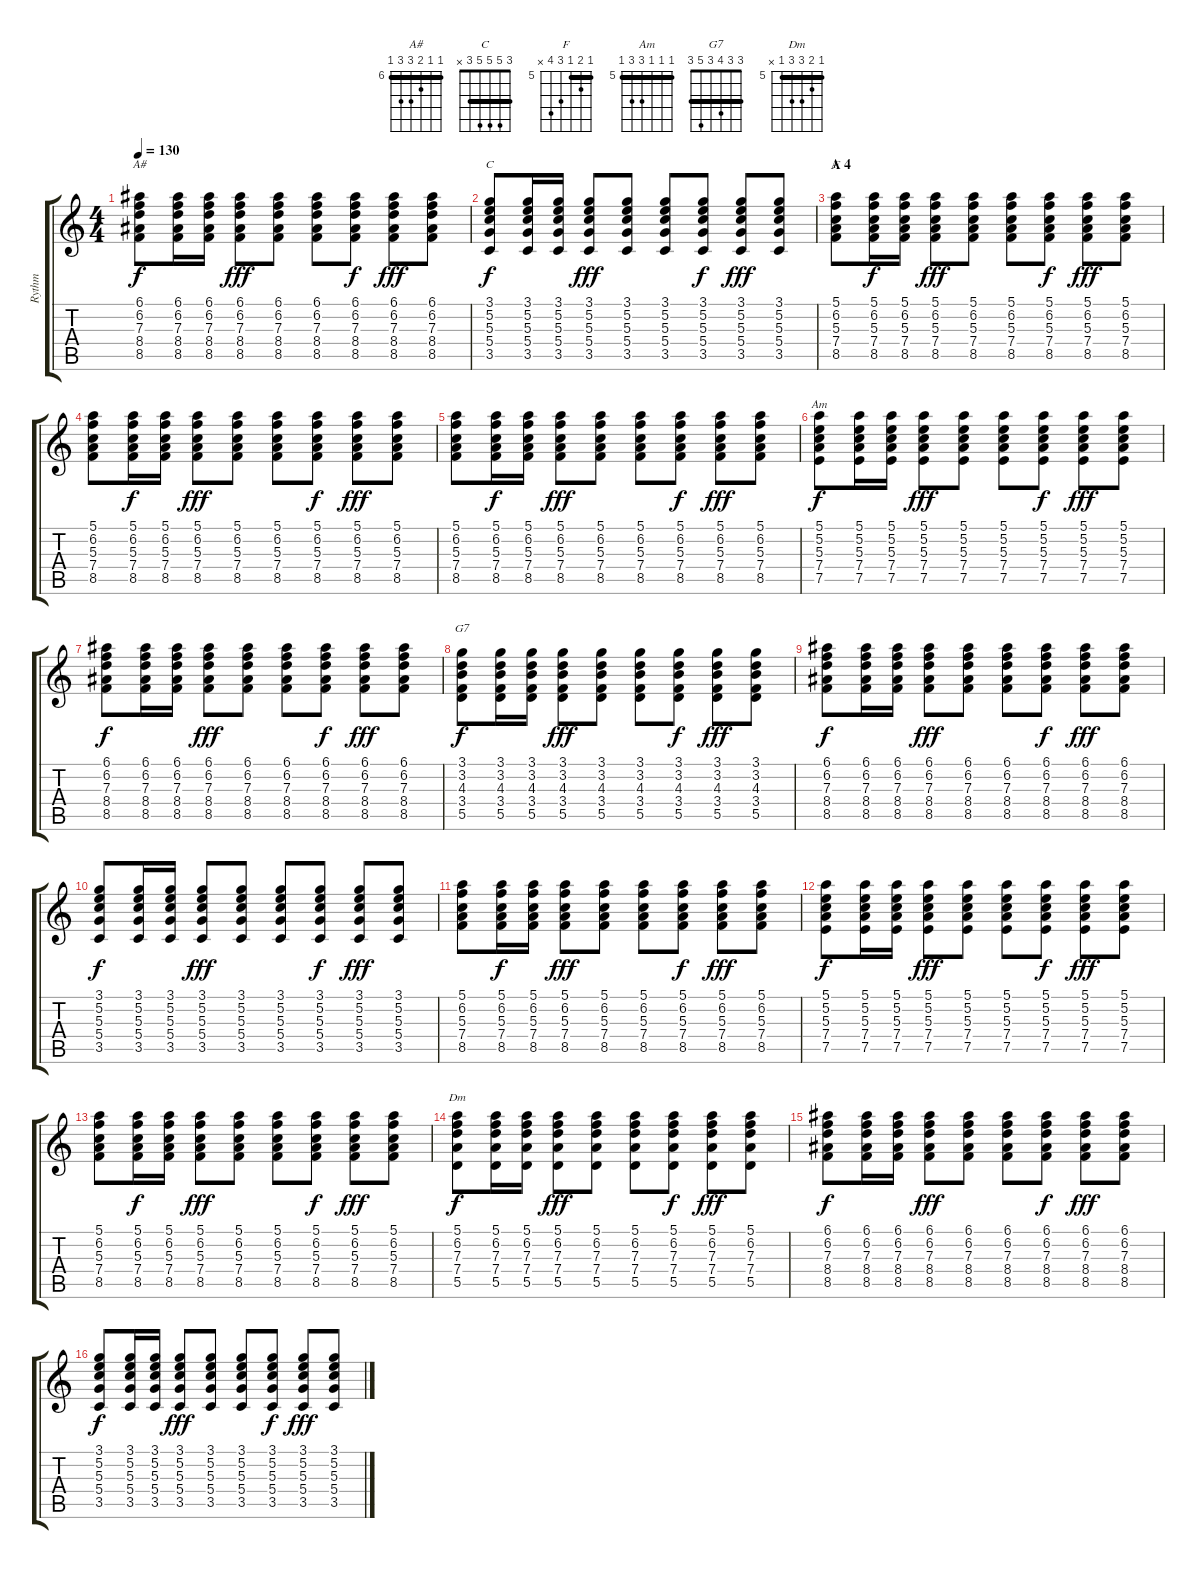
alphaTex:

\track ("Rythm" "Rythm") {instrument acousticguitarsteel}
\staff {score tabs}
\tuning (E4 B3 G3 D3 A2 E2) {hide}
\chord ("A#" 6 6 7 8 8 6) {firstfret 6 barre 6}
\chord ("C" 3 5 5 5 3 x) {barre 3}
\chord ("F" 5 6 5 7 8 x) {firstfret 5 barre 5}
\chord ("Am" 5 5 5 7 7 5) {firstfret 5 barre 5}
\chord ("G7" 3 3 4 3 5 3) {barre 3}
\chord ("Dm" 5 6 7 7 5 x) {firstfret 5 barre 5}
\ts (4 4)
\tempo 130
\clef g2
\ks c
(6.1 6.2 7.3 8.4 8.5).8{ch "A#" dy f} (6.1 6.2 7.3 8.4 8.5).16 (6.1 6.2 7.3 8.4 8.5).16 (6.1 6.2 7.3 8.4 8.5).8{dy fff} (6.1 6.2 7.3 8.4 8.5).8 (6.1 6.2 7.3 8.4 8.5).8 (6.1 6.2 7.3 8.4 8.5).8{dy f} (6.1 6.2 7.3 8.4 8.5).8{dy fff} (6.1 6.2 7.3 8.4 8.5).8 |
(3.1 5.2 5.3 5.4 3.5).8{ch "C" dy f} (3.1 5.2 5.3 5.4 3.5).16 (3.1 5.2 5.3 5.4 3.5).16 (3.1 5.2 5.3 5.4 3.5).8{dy fff} (3.1 5.2 5.3 5.4 3.5).8 (3.1 5.2 5.3 5.4 3.5).8 (3.1 5.2 5.3 5.4 3.5).8{dy f} (3.1 5.2 5.3 5.4 3.5).8{dy fff} (3.1 5.2 5.3 5.4 3.5).8 |
\section ("" "A 4")
(5.1 6.2 5.3 7.4 8.5).8{ch "F"} (5.1 6.2 5.3 7.4 8.5).16{dy f} (5.1 6.2 5.3 7.4 8.5).16 (5.1 6.2 5.3 7.4 8.5).8{dy fff} (5.1 6.2 5.3 7.4 8.5).8 (5.1 6.2 5.3 7.4 8.5).8 (5.1 6.2 5.3 7.4 8.5).8{dy f} (5.1 6.2 5.3 7.4 8.5).8{dy fff} (5.1 6.2 5.3 7.4 8.5).8 |
(5.1 6.2 5.3 7.4 8.5).8 (5.1 6.2 5.3 7.4 8.5).16{dy f} (5.1 6.2 5.3 7.4 8.5).16 (5.1 6.2 5.3 7.4 8.5).8{dy fff} (5.1 6.2 5.3 7.4 8.5).8 (5.1 6.2 5.3 7.4 8.5).8 (5.1 6.2 5.3 7.4 8.5).8{dy f} (5.1 6.2 5.3 7.4 8.5).8{dy fff} (5.1 6.2 5.3 7.4 8.5).8 |
(5.1 6.2 5.3 7.4 8.5).8 (5.1 6.2 5.3 7.4 8.5).16{dy f} (5.1 6.2 5.3 7.4 8.5).16 (5.1 6.2 5.3 7.4 8.5).8{dy fff} (5.1 6.2 5.3 7.4 8.5).8 (5.1 6.2 5.3 7.4 8.5).8 (5.1 6.2 5.3 7.4 8.5).8{dy f} (5.1 6.2 5.3 7.4 8.5).8{dy fff} (5.1 6.2 5.3 7.4 8.5).8 |
(5.1 5.2 5.3 7.4 7.5).8{ch "Am" dy f} (5.1 5.2 5.3 7.4 7.5).16 (5.1 5.2 5.3 7.4 7.5).16 (5.1 5.2 5.3 7.4 7.5).8{dy fff} (5.1 5.2 5.3 7.4 7.5).8 (5.1 5.2 5.3 7.4 7.5).8 (5.1 5.2 5.3 7.4 7.5).8{dy f} (5.1 5.2 5.3 7.4 7.5).8{dy fff} (5.1 5.2 5.3 7.4 7.5).8 |
(6.1 6.2 7.3 8.4 8.5).8{dy f} (6.1 6.2 7.3 8.4 8.5).16 (6.1 6.2 7.3 8.4 8.5).16 (6.1 6.2 7.3 8.4 8.5).8{dy fff} (6.1 6.2 7.3 8.4 8.5).8 (6.1 6.2 7.3 8.4 8.5).8 (6.1 6.2 7.3 8.4 8.5).8{dy f} (6.1 6.2 7.3 8.4 8.5).8{dy fff} (6.1 6.2 7.3 8.4 8.5).8 |
(3.1 3.2 4.3 3.4 5.5).8{ch "G7" dy f} (3.1 3.2 4.3 3.4 5.5).16 (3.1 3.2 4.3 3.4 5.5).16 (3.1 3.2 4.3 3.4 5.5).8{dy fff} (3.1 3.2 4.3 3.4 5.5).8 (3.1 3.2 4.3 3.4 5.5).8 (3.1 3.2 4.3 3.4 5.5).8{dy f} (3.1 3.2 4.3 3.4 5.5).8{dy fff} (3.1 3.2 4.3 3.4 5.5).8 |
(6.1 6.2 7.3 8.4 8.5).8{dy f} (6.1 6.2 7.3 8.4 8.5).16 (6.1 6.2 7.3 8.4 8.5).16 (6.1 6.2 7.3 8.4 8.5).8{dy fff} (6.1 6.2 7.3 8.4 8.5).8 (6.1 6.2 7.3 8.4 8.5).8 (6.1 6.2 7.3 8.4 8.5).8{dy f} (6.1 6.2 7.3 8.4 8.5).8{dy fff} (6.1 6.2 7.3 8.4 8.5).8 |
(3.1 5.2 5.3 5.4 3.5).8{dy f} (3.1 5.2 5.3 5.4 3.5).16 (3.1 5.2 5.3 5.4 3.5).16 (3.1 5.2 5.3 5.4 3.5).8{dy fff} (3.1 5.2 5.3 5.4 3.5).8 (3.1 5.2 5.3 5.4 3.5).8 (3.1 5.2 5.3 5.4 3.5).8{dy f} (3.1 5.2 5.3 5.4 3.5).8{dy fff} (3.1 5.2 5.3 5.4 3.5).8 |
(5.1 6.2 5.3 7.4 8.5).8 (5.1 6.2 5.3 7.4 8.5).16{dy f} (5.1 6.2 5.3 7.4 8.5).16 (5.1 6.2 5.3 7.4 8.5).8{dy fff} (5.1 6.2 5.3 7.4 8.5).8 (5.1 6.2 5.3 7.4 8.5).8 (5.1 6.2 5.3 7.4 8.5).8{dy f} (5.1 6.2 5.3 7.4 8.5).8{dy fff} (5.1 6.2 5.3 7.4 8.5).8 |
(5.1 5.2 5.3 7.4 7.5).8{dy f} (5.1 5.2 5.3 7.4 7.5).16 (5.1 5.2 5.3 7.4 7.5).16 (5.1 5.2 5.3 7.4 7.5).8{dy fff} (5.1 5.2 5.3 7.4 7.5).8 (5.1 5.2 5.3 7.4 7.5).8 (5.1 5.2 5.3 7.4 7.5).8{dy f} (5.1 5.2 5.3 7.4 7.5).8{dy fff} (5.1 5.2 5.3 7.4 7.5).8 |
(5.1 6.2 5.3 7.4 8.5).8 (5.1 6.2 5.3 7.4 8.5).16{dy f} (5.1 6.2 5.3 7.4 8.5).16 (5.1 6.2 5.3 7.4 8.5).8{dy fff} (5.1 6.2 5.3 7.4 8.5).8 (5.1 6.2 5.3 7.4 8.5).8 (5.1 6.2 5.3 7.4 8.5).8{dy f} (5.1 6.2 5.3 7.4 8.5).8{dy fff} (5.1 6.2 5.3 7.4 8.5).8 |
(5.1 6.2 7.3 7.4 5.5).8{ch "Dm" dy f} (5.1 6.2 7.3 7.4 5.5).16 (5.1 6.2 7.3 7.4 5.5).16 (5.1 6.2 7.3 7.4 5.5).8{dy fff} (5.1 6.2 7.3 7.4 5.5).8 (5.1 6.2 7.3 7.4 5.5).8 (5.1 6.2 7.3 7.4 5.5).8{dy f} (5.1 6.2 7.3 7.4 5.5).8{dy fff} (5.1 6.2 7.3 7.4 5.5).8 |
(6.1 6.2 7.3 8.4 8.5).8{dy f} (6.1 6.2 7.3 8.4 8.5).16 (6.1 6.2 7.3 8.4 8.5).16 (6.1 6.2 7.3 8.4 8.5).8{dy fff} (6.1 6.2 7.3 8.4 8.5).8 (6.1 6.2 7.3 8.4 8.5).8 (6.1 6.2 7.3 8.4 8.5).8{dy f} (6.1 6.2 7.3 8.4 8.5).8{dy fff} (6.1 6.2 7.3 8.4 8.5).8 |
(3.1 5.2 5.3 5.4 3.5).8{dy f} (3.1 5.2 5.3 5.4 3.5).16 (3.1 5.2 5.3 5.4 3.5).16 (3.1 5.2 5.3 5.4 3.5).8{dy fff} (3.1 5.2 5.3 5.4 3.5).8 (3.1 5.2 5.3 5.4 3.5).8 (3.1 5.2 5.3 5.4 3.5).8{dy f} (3.1 5.2 5.3 5.4 3.5).8{dy fff} (3.1 5.2 5.3 5.4 3.5).8
